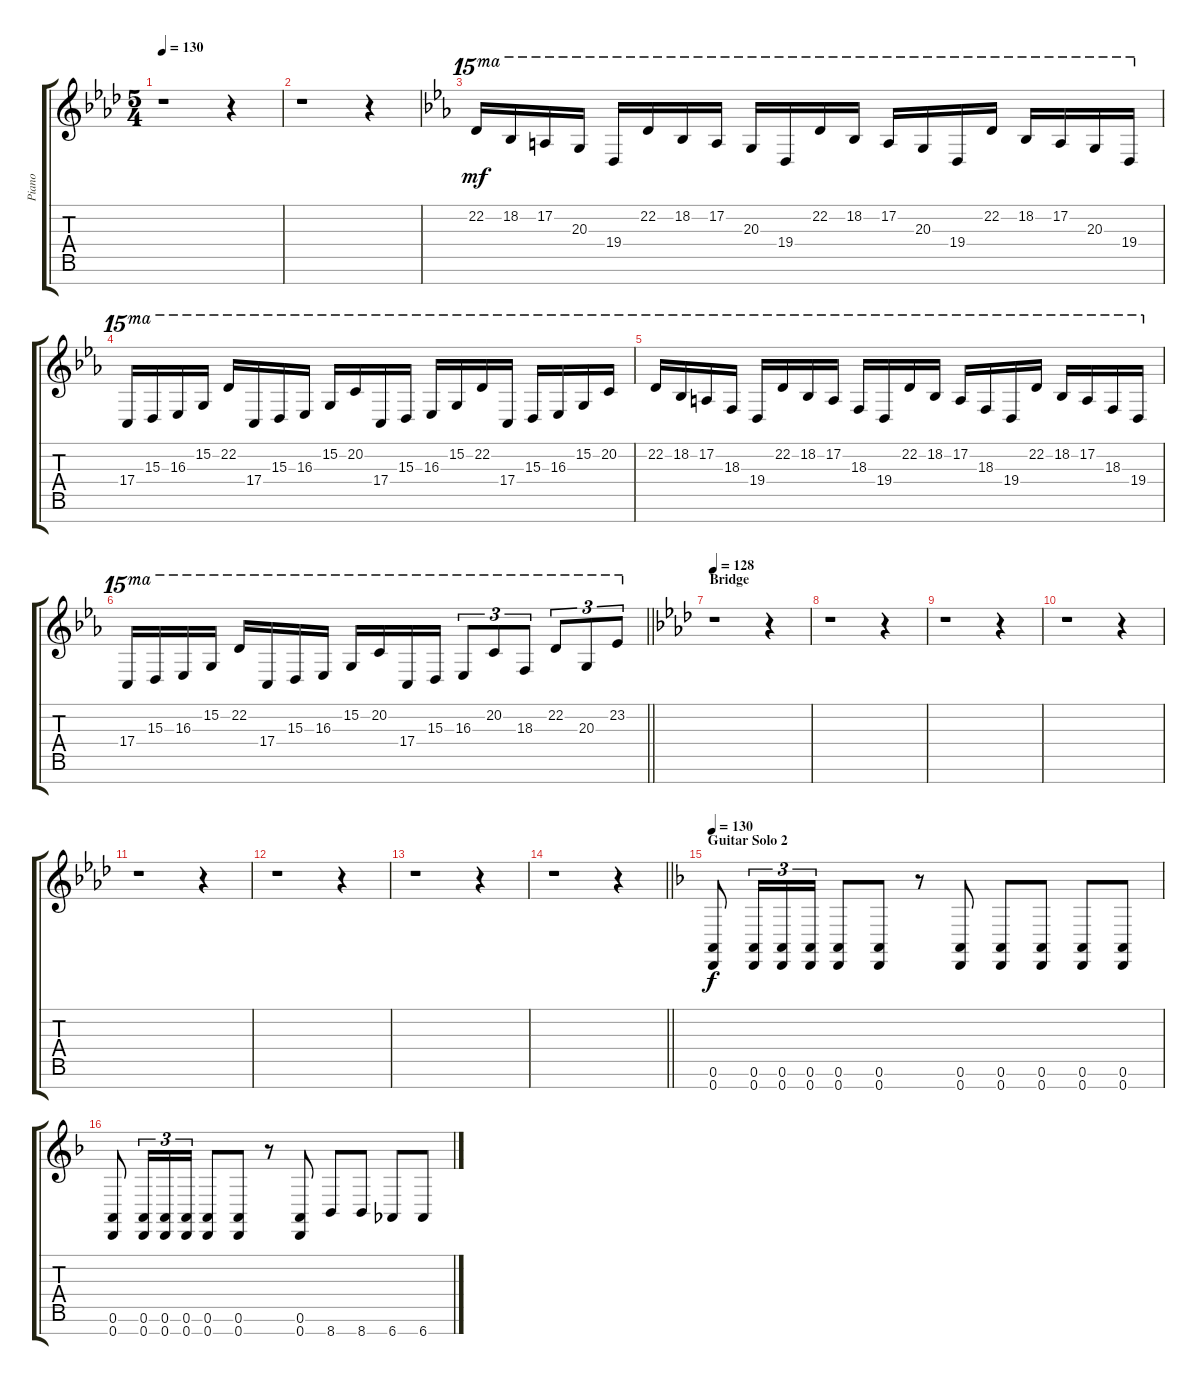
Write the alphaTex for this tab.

\track ("Piano" "Piano") {instrument acousticgrandpiano}
\staff {score tabs}
\tuning (E5 E4 B3 G3 D3 A2 D2) {hide}
\ts (5 4)
\tempo 130
\clef g2
\ks ab
r.1{dy f} r.4 |
r.1 r.4 |
\ks eb
22.2.16{ot 15ma dy mf} 18.2.16{ot 15ma} 17.2.16{ot 15ma} 20.3.16{ot 15ma} 19.4.16{ot 15ma} 22.2.16{ot 15ma} 18.2.16{ot 15ma} 17.2.16{ot 15ma} 20.3.16{ot 15ma} 19.4.16{ot 15ma} 22.2.16{ot 15ma} 18.2.16{ot 15ma} 17.2.16{ot 15ma} 20.3.16{ot 15ma} 19.4.16{ot 15ma} 22.2.16{ot 15ma} 18.2.16{ot 15ma} 17.2.16{ot 15ma} 20.3.16{ot 15ma} 19.4.16{ot 15ma} |
17.4.16{ot 15ma} 15.3.16{ot 15ma} 16.3.16{ot 15ma} 15.2.16{ot 15ma} 22.2.16{ot 15ma} 17.4.16{ot 15ma} 15.3.16{ot 15ma} 16.3.16{ot 15ma} 15.2.16{ot 15ma} 20.2.16{ot 15ma} 17.4.16{ot 15ma} 15.3.16{ot 15ma} 16.3.16{ot 15ma} 15.2.16{ot 15ma} 22.2.16{ot 15ma} 17.4.16{ot 15ma} 15.3.16{ot 15ma} 16.3.16{ot 15ma} 15.2.16{ot 15ma} 20.2.16{ot 15ma} |
22.2.16{ot 15ma} 18.2.16{ot 15ma} 17.2.16{ot 15ma} 18.3.16{ot 15ma} 19.4.16{ot 15ma} 22.2.16{ot 15ma} 18.2.16{ot 15ma} 17.2.16{ot 15ma} 18.3.16{ot 15ma} 19.4.16{ot 15ma} 22.2.16{ot 15ma} 18.2.16{ot 15ma} 17.2.16{ot 15ma} 18.3.16{ot 15ma} 19.4.16{ot 15ma} 22.2.16{ot 15ma} 18.2.16{ot 15ma} 17.2.16{ot 15ma} 18.3.16{ot 15ma} 19.4.16{ot 15ma} |
\barLineRight lightlight
17.4.16{ot 15ma} 15.3.16{ot 15ma} 16.3.16{ot 15ma} 15.2.16{ot 15ma} 22.2.16{ot 15ma} 17.4.16{ot 15ma} 15.3.16{ot 15ma} 16.3.16{ot 15ma} 15.2.16{ot 15ma} 20.2.16{ot 15ma} 17.4.16{ot 15ma} 15.3.16{ot 15ma} 16.3.8{tu (3 2) ot 15ma} 20.2.8{tu (3 2) ot 15ma} 18.3.8{tu (3 2) ot 15ma} 22.2.8{tu (3 2) ot 15ma} 20.3.8{tu (3 2) ot 15ma} 23.2.8{tu (3 2) ot 15ma} |
\section ("" "Bridge")
\tempo 128
\ks ab
r.1 r.4 |
r.1 r.4 |
r.1 r.4 |
r.1 r.4 |
r.1 r.4 |
r.1 r.4 |
r.1 r.4 |
\barLineRight lightlight
r.1 r.4 |
\section ("" "Guitar Solo 2")
\tempo 130
\ks f
(0.6 0.7).8{dy f} (0.6 0.7).16{tu (3 2)} (0.6 0.7).16{tu (3 2)} (0.6 0.7).16{tu (3 2)} (0.6 0.7).8 (0.6 0.7).8 r.8 (0.6 0.7).8 (0.6 0.7).8 (0.6 0.7).8 (0.6 0.7).8 (0.6 0.7).8 |
(0.6 0.7).8 (0.6 0.7).16{tu (3 2)} (0.6 0.7).16{tu (3 2)} (0.6 0.7).16{tu (3 2)} (0.6 0.7).8 (0.6 0.7).8 r.8 (0.6 0.7).8 8.7.8 8.7.8 6.7.8 6.7.8
